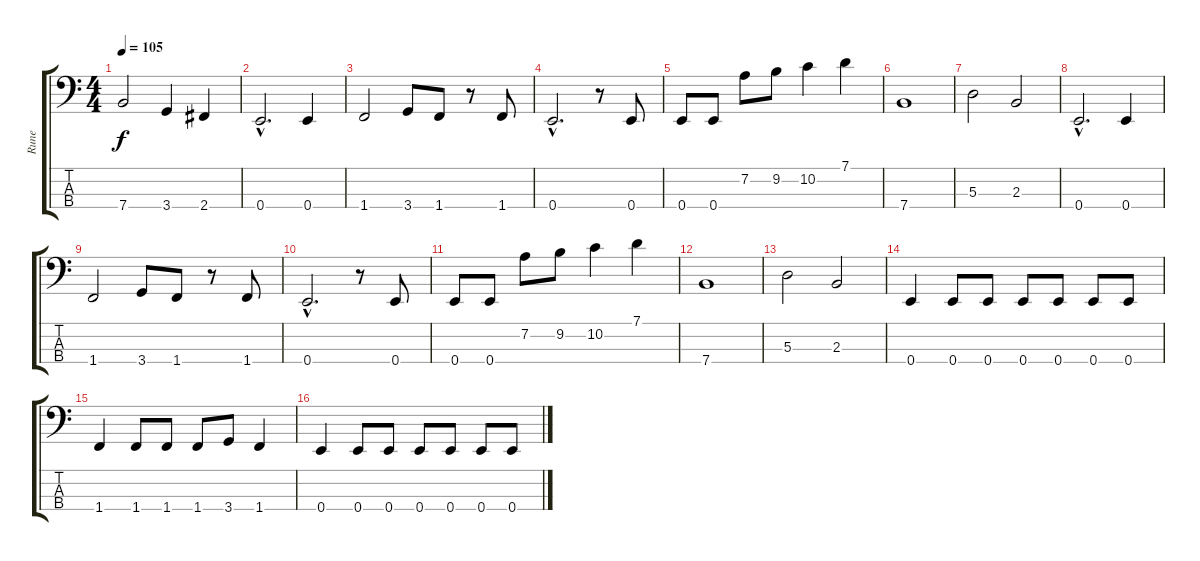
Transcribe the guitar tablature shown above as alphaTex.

\track ("Rune" "Rune") {instrument electricbassfinger}
\staff {score tabs}
\tuning (G2 D2 A1 E1) {hide}
\ts (4 4)
\tempo 105
\clef f4
\ks c
7.4.2{dy f} 3.4.4 2.4.4 |
0.4{hac}.2{d} 0.4.4 |
1.4.2 3.4.8 1.4.8 r.8 1.4.8 |
0.4{hac}.2{d} r.8 0.4.8 |
0.4.8 0.4.8 7.2.8 9.2.8 10.2.4 7.1.4 |
7.4.1 |
5.3.2 2.3.2 |
0.4{hac}.2{d} 0.4.4 |
1.4.2 3.4.8 1.4.8 r.8 1.4.8 |
0.4{hac}.2{d} r.8 0.4.8 |
0.4.8 0.4.8 7.2.8 9.2.8 10.2.4 7.1.4 |
7.4.1 |
5.3.2 2.3.2 |
0.4.4 0.4.8 0.4.8 0.4.8 0.4.8 0.4.8 0.4.8 |
1.4.4 1.4.8 1.4.8 1.4.8 3.4.8 1.4.4 |
0.4.4 0.4.8 0.4.8 0.4.8 0.4.8 0.4.8 0.4.8
